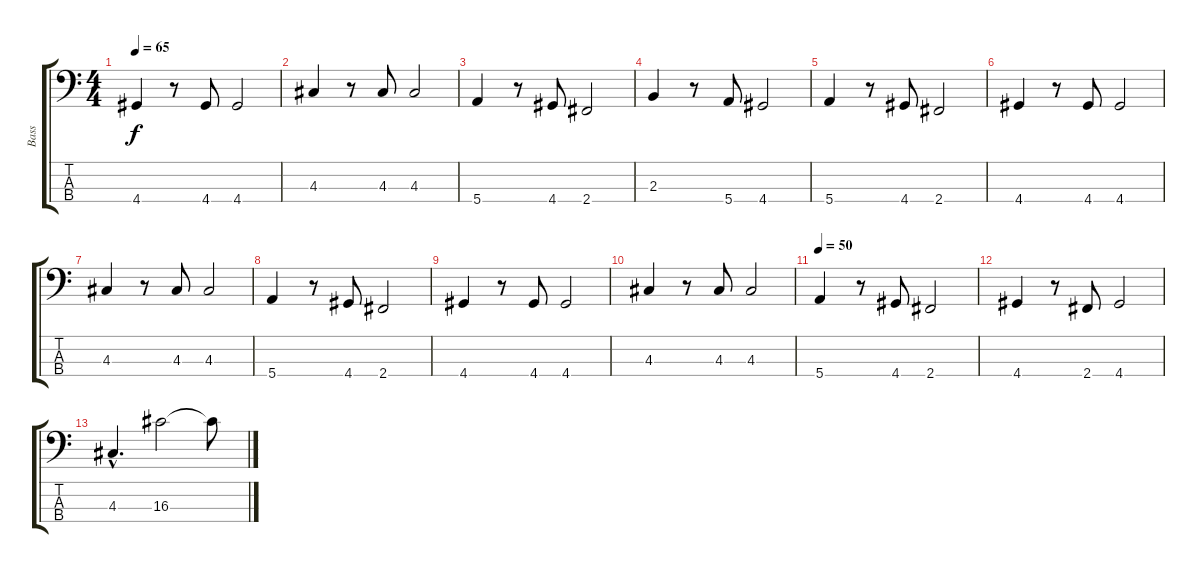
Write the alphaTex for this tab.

\track ("Bass" "Bass") {instrument electricbassfinger}
\staff {score tabs}
\tuning (G2 D2 A1 E1) {hide}
\ts (4 4)
\tempo 65
\clef f4
\ks c
4.4.4{dy f} r.8 4.4.8 4.4.2 |
4.3.4 r.8 4.3.8 4.3.2 |
5.4.4 r.8 4.4.8 2.4.2 |
2.3.4 r.8 5.4.8 4.4.2 |
5.4.4 r.8 4.4.8 2.4.2 |
4.4.4 r.8 4.4.8 4.4.2 |
4.3.4 r.8 4.3.8 4.3.2 |
5.4.4 r.8 4.4.8 2.4.2 |
4.4.4 r.8 4.4.8 4.4.2 |
4.3.4 r.8 4.3.8 4.3.2 |
\tempo 50
5.4.4 r.8 4.4.8 2.4.2 |
4.4.4 r.8 2.4.8 4.4.2 |
4.3{hac}.4{d} 16.3.2 16.3{t}.8
